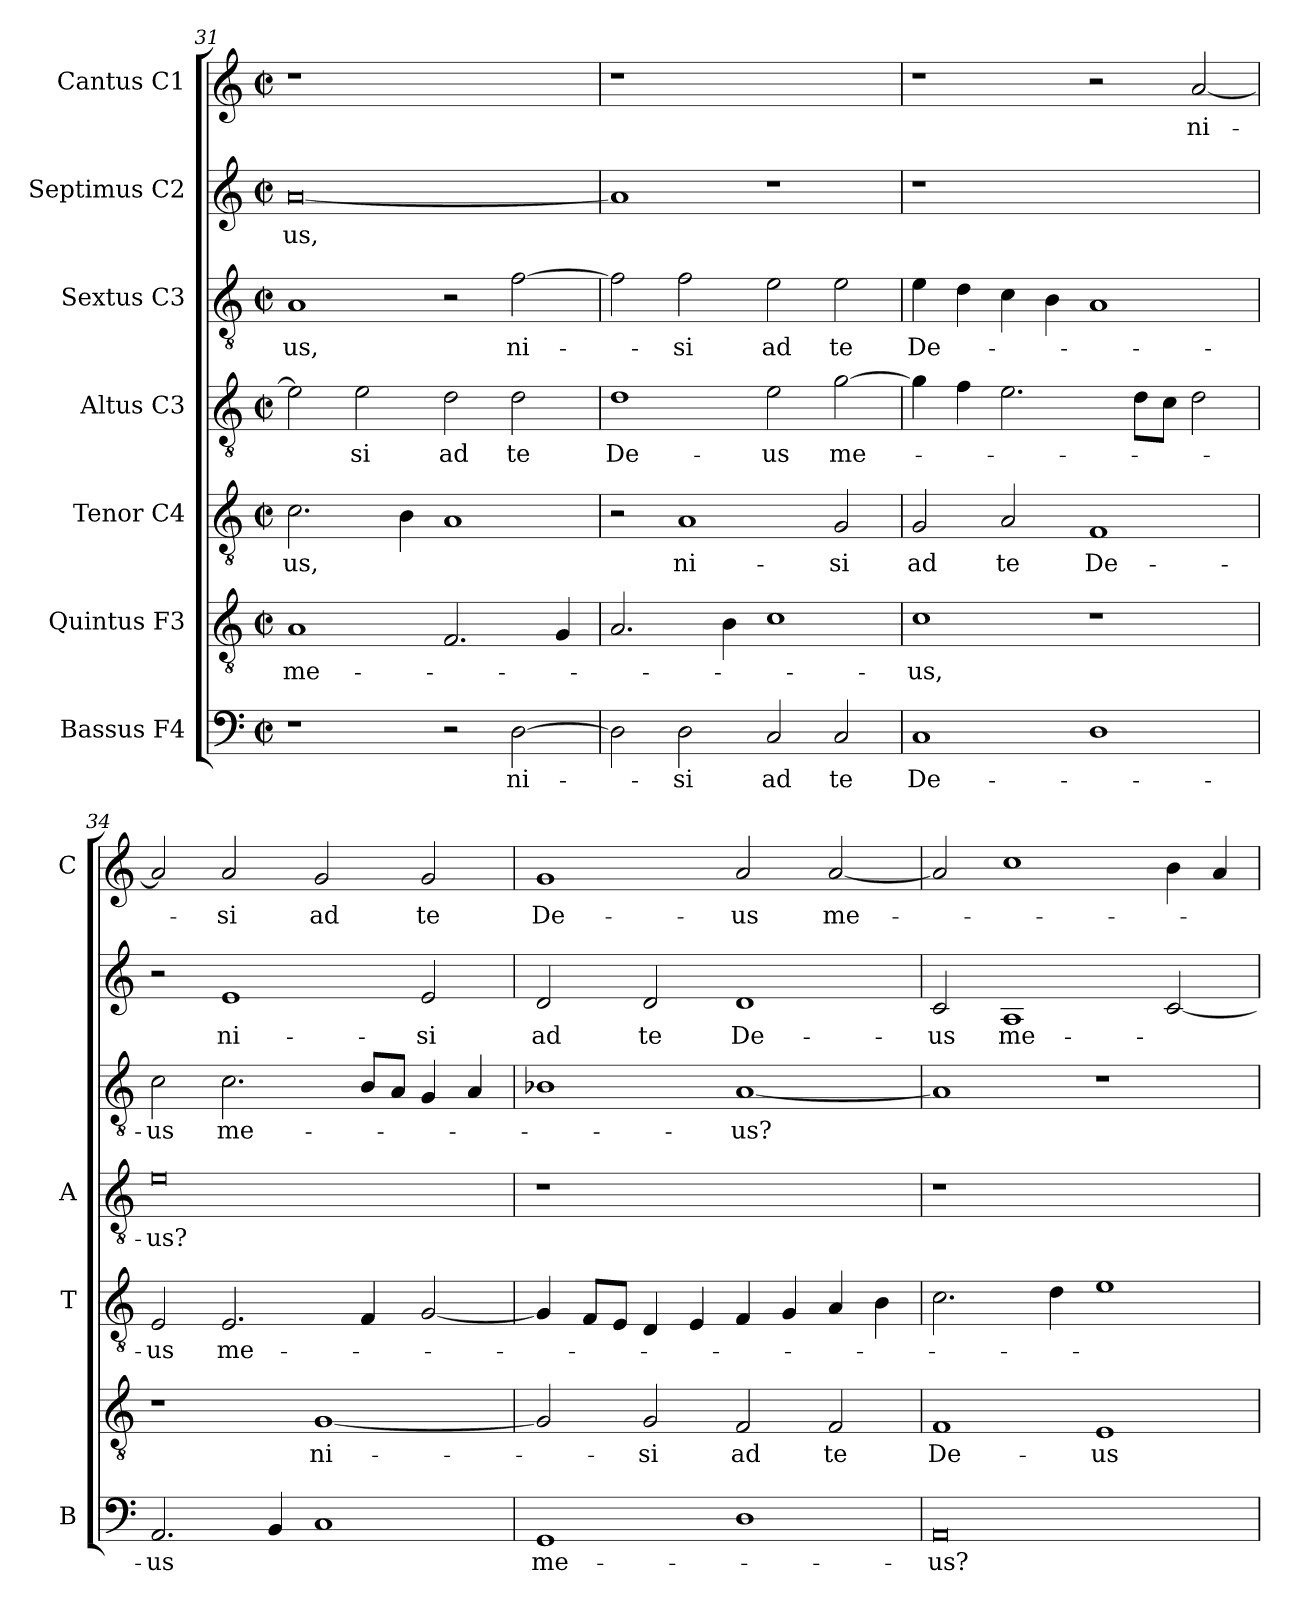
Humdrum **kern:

**kern	**text	**kern	**text	**kern	**text	**kern	**text	**kern	**text	**kern	**text	**kern	**text
*part7	*part7	*part6	*part6	*part5	*part5	*part4	*part4	*part3	*part3	*part2	*part2	*part1	*part1
*staff7	*staff7	*staff6	*staff6	*staff5	*staff5	*staff4	*staff4	*staff3	*staff3	*staff2	*staff2	*staff1	*staff1
*I"Bassus F4	*	*I"Quintus F3	*	*I"Tenor C4	*	*I"Altus C3	*	*I"Sextus C3	*	*I"Septimus C2	*	*I"Cantus C1	*
*I'B	*	*	*	*I'T	*	*I'A	*	*	*	*	*	*I'C	*
!!LO:LB:g=z
*clefF4	*	*clefGv2	*	*clefGv2	*	*clefGv2	*	*clefGv2	*	*clefG2	*	*clefG2	*
*k[]	*	*k[]	*	*k[]	*	*k[]	*	*k[]	*	*k[]	*	*k[]	*
*C:	*	*C:	*	*C:	*	*C:	*	*C:	*	*C:	*	*C:	*
*M2/2	*	*M2/2	*	*M2/2	*	*M2/2	*	*M2/2	*	*M2/2	*	*M2/2	*
*met(c|)	*	*met(c|)	*	*met(c|)	*	*met(c|)	*	*met(c|)	*	*met(c|)	*	*met(c|)	*
=31	=31	=31	=31	=31	=31	=31	=31	=31	=31	=31	=31	=31	=31
!	!	!	!LO:LY:b	!	!LO:LY:b	!	!	!	!LO:LY:b	!	!LO:LY:b	!	!
1r	.	1A	me-	2.c\	-us,	2e\]	.	1A	-us,	[0a	-us,	1r	.
!	!	!	!	!	!	!	!LO:LY:b	!	!	!	!	!	!
.	.	.	.	.	.	2e\	-si	.	.	.	.	.	.
.	.	.	.	4B\	.	.	.	.	.	.	.	.	.
!	!	!	!	!	!	!	!LO:LY:b	!	!	!	!	!	!
2r	.	2.F/	.	1A	.	2d\	ad	2r	.	.	.	1ryy	.
!	!LO:LY:b	!	!	!	!	!	!LO:LY:b	!	!LO:LY:b	!	!	!	!
[2D\	ni-	.	.	.	.	2d\	te	[2f\	ni-	.	.	.	.
.	.	4G/	.	.	.	.	.	.	.	.	.	.	.
=32	=32	=32	=32	=32	=32	=32	=32	=32	=32	=32	=32	=32	=32
!	!	!	!	!	!	!	!LO:LY:b	!	!	!	!	!	!
2D\]	.	2.A/	.	2r	.	1d	De-	2f\]	.	1a]	.	1r	.
!	!LO:LY:b	!	!	!	!LO:LY:b	!	!	!	!LO:LY:b	!	!	!	!
2D\	-si	.	.	1A	ni-	.	.	2f\	-si	.	.	.	.
.	.	4B\	.	.	.	.	.	.	.	.	.	.	.
!	!LO:LY:b	!	!	!	!	!	!LO:LY:b	!	!LO:LY:b	!	!	!	!
2C/	ad	1c	.	.	.	2e\	-us	2e\	ad	1r	.	1ryy	.
!	!LO:LY:b	!	!	!	!LO:LY:b	!	!LO:LY:b	!	!LO:LY:b	!	!	!	!
2C/	te	.	.	2G/	-si	[2g\	me-	2e\	te	.	.	.	.
=33	=33	=33	=33	=33	=33	=33	=33	=33	=33	=33	=33	=33	=33
!	!LO:LY:b	!	!LO:LY:b	!	!LO:LY:b	!	!	!	!LO:LY:b	!	!	!	!
1C	De-	1c	-us,	2G/	ad	4g\]	.	4e\	De-	1r	.	1r	.
.	.	.	.	.	.	4f\	.	4d\	.	.	.	.	.
!	!	!	!	!	!LO:LY:b	!	!	!	!	!	!	!	!
.	.	.	.	2A/	te	2.e\	.	4c\	.	.	.	.	.
.	.	.	.	.	.	.	.	4B\	.	.	.	.	.
!	!	!	!	!	!LO:LY:b	!	!	!	!	!	!	!	!
1D	.	1r	.	1F	De-	.	.	1A	.	1ryy	.	2r	.
.	.	.	.	.	.	8d\L	.	.	.	.	.	.	.
.	.	.	.	.	.	8c\J	.	.	.	.	.	.	.
!	!	!	!	!	!	!	!	!	!	!	!	!	!LO:LY:b
.	.	.	.	.	.	2d\	.	.	.	.	.	[2a/	ni-
=34	=34	=34	=34	=34	=34	=34	=34	=34	=34	=34	=34	=34	=34
!	!LO:LY:b	!	!	!	!LO:LY:b	!	!LO:LY:b	!	!LO:LY:b	!	!	!	!
2.AA/	-us	1r	.	2E/	-us	0e	-us?	2c\	-us	2r	.	2a/]	.
!	!	!	!	!	!LO:LY:b	!	!	!	!LO:LY:b	!	!LO:LY:b	!	!LO:LY:b
.	.	.	.	2.E/	me-	.	.	2.c\	me-	1e	ni-	2a/	-si
4BB/	.	.	.	.	.	.	.	.	.	.	.	.	.
!	!	!	!LO:LY:b	!	!	!	!	!	!	!	!	!	!LO:LY:b
1C	.	[1G	ni-	.	.	.	.	.	.	.	.	2g/	ad
.	.	.	.	4F/	.	.	.	8B/L	.	.	.	.	.
.	.	.	.	.	.	.	.	8A/J	.	.	.	.	.
!	!	!	!	!	!	!	!	!	!	!	!LO:LY:b	!	!LO:LY:b
.	.	.	.	[2G/	.	.	.	4G/	.	2e/	-si	2g/	te
.	.	.	.	.	.	.	.	4A/	.	.	.	.	.
=35	=35	=35	=35	=35	=35	=35	=35	=35	=35	=35	=35	=35	=35
!	!LO:LY:b	!	!	!	!	!	!	!	!	!	!LO:LY:b	!	!LO:LY:b
1GG	me-	2G/]	.	4G/]	.	1r	.	1B-X	.	2d/	ad	1g	De-
.	.	.	.	8F/L	.	.	.	.	.	.	.	.	.
.	.	.	.	8E/J	.	.	.	.	.	.	.	.	.
!	!	!	!LO:LY:b	!	!	!	!	!	!	!	!LO:LY:b	!	!
.	.	2G/	-si	4D/	.	.	.	.	.	2d/	te	.	.
.	.	.	.	4E/	.	.	.	.	.	.	.	.	.
!	!	!	!LO:LY:b	!	!	!	!	!	!LO:LY:b	!	!LO:LY:b	!	!LO:LY:b
1D	.	2F/	ad	4F/	.	1ryy	.	[1A	-us?	1d	De-	2a/	-us
.	.	.	.	4G/	.	.	.	.	.	.	.	.	.
!	!	!	!LO:LY:b	!	!	!	!	!	!	!	!	!	!LO:LY:b
.	.	2F/	te	4A/	.	.	.	.	.	.	.	[2a/	me-
.	.	.	.	4B\	.	.	.	.	.	.	.	.	.
=36	=36	=36	=36	=36	=36	=36	=36	=36	=36	=36	=36	=36	=36
!	!LO:LY:b	!	!LO:LY:b	!	!	!	!	!	!	!	!LO:LY:b	!	!
0AA	-us?	1F	De-	2.c\	.	1r	.	1A]	.	2c/	-us	2a/]	.
!	!	!	!	!	!	!	!	!	!	!	!LO:LY:b	!	!
.	.	.	.	.	.	.	.	.	.	1A	me-	1cc	.
.	.	.	.	4d\	.	.	.	.	.	.	.	.	.
!	!	!	!LO:LY:b	!	!	!	!	!	!	!	!	!	!
.	.	1E	-us	1e	.	1ryy	.	1r	.	.	.	.	.
.	.	.	.	.	.	.	.	.	.	[2c/	.	4b\	.
.	.	.	.	.	.	.	.	.	.	.	.	4a/	.
=	=	=	=	=	=	=	=	=	=	=	=	=	=
*-	*-	*-	*-	*-	*-	*-	*-	*-	*-	*-	*-	*-	*-
